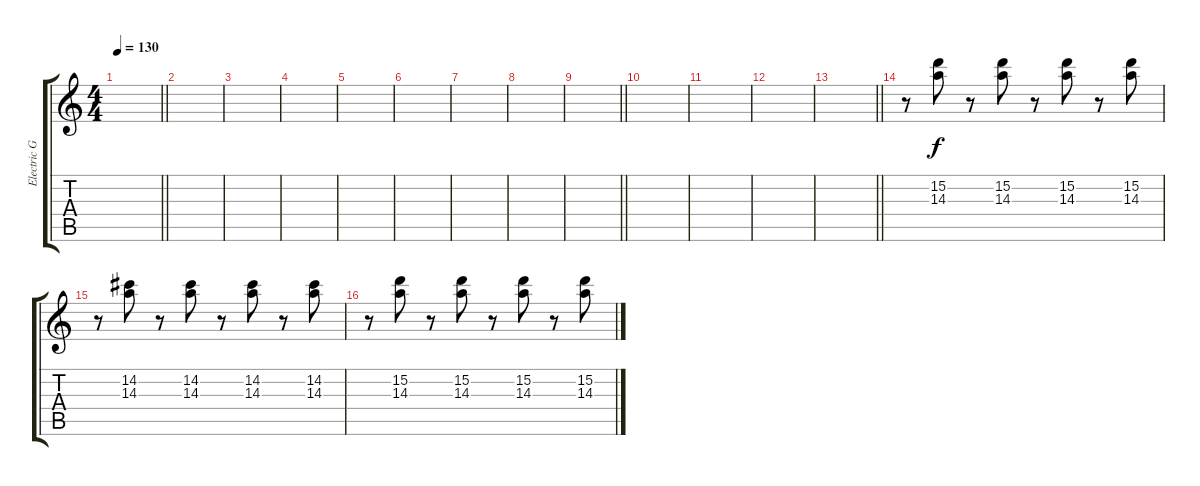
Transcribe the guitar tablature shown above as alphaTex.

\track ("Electric Guitar" "Electric G") {instrument overdrivenguitar}
\staff {score tabs}
\tuning (E4 B3 G3 D3 A2 E2) {hide}
\ts (4 4)
\tempo 130
\clef g2
\barLineRight lightlight
\ks c
|
|
|
|
|
|
|
|
\barLineRight lightlight
|
|
|
|
\barLineRight lightlight
|
r.8 (15.2 14.3).8 r.8 (15.2 14.3).8 r.8 (15.2 14.3).8 r.8 (15.2 14.3).8 |
r.8 (14.2 14.3).8 r.8 (14.2 14.3).8 r.8 (14.2 14.3).8 r.8 (14.2 14.3).8 |
r.8 (15.2 14.3).8 r.8 (15.2 14.3).8 r.8 (15.2 14.3).8 r.8 (15.2 14.3).8
